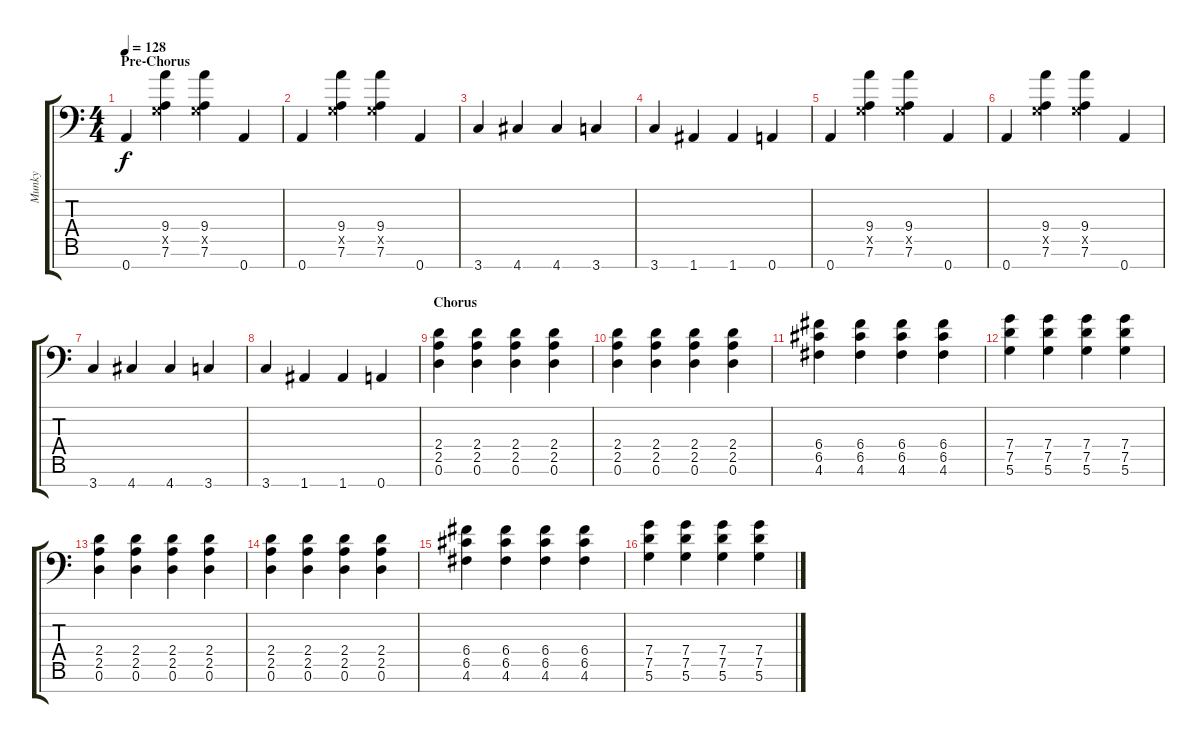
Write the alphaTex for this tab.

\track ("Munky" "Munky") {instrument distortionguitar}
\staff {score tabs}
\tuning (D4 A3 F3 C3 G2 D2 A1) {hide}
\ts (4 4)
\section ("" "Pre-Chorus")
\tempo 128
\clef f4
\ks c
0.7.4{dy f volume 14 balance 10} (9.4 0.5{x} 7.6).4 (9.4 0.5{x} 7.6).4 0.7.4 |
0.7.4 (9.4 0.5{x} 7.6).4 (9.4 0.5{x} 7.6).4 0.7.4 |
3.7.4 4.7.4 4.7.4 3.7.4 |
3.7.4 1.7.4 1.7.4 0.7.4 |
0.7.4 (9.4 0.5{x} 7.6).4 (9.4 0.5{x} 7.6).4 0.7.4 |
0.7.4 (9.4 0.5{x} 7.6).4 (9.4 0.5{x} 7.6).4 0.7.4 |
3.7.4 4.7.4 4.7.4 3.7.4 |
3.7.4 1.7.4 1.7.4 0.7.4 |
\section ("" "Chorus")
(2.4 2.5 0.6).4{volume 12} (2.4 2.5 0.6).4 (2.4 2.5 0.6).4 (2.4 2.5 0.6).4 |
(2.4 2.5 0.6).4 (2.4 2.5 0.6).4 (2.4 2.5 0.6).4 (2.4 2.5 0.6).4 |
(6.4 6.5 4.6).4 (6.4 6.5 4.6).4 (6.4 6.5 4.6).4 (6.4 6.5 4.6).4 |
(7.4 7.5 5.6).4 (7.4 7.5 5.6).4 (7.4 7.5 5.6).4 (7.4 7.5 5.6).4 |
(2.4 2.5 0.6).4 (2.4 2.5 0.6).4 (2.4 2.5 0.6).4 (2.4 2.5 0.6).4 |
(2.4 2.5 0.6).4 (2.4 2.5 0.6).4 (2.4 2.5 0.6).4 (2.4 2.5 0.6).4 |
(6.4 6.5 4.6).4 (6.4 6.5 4.6).4 (6.4 6.5 4.6).4 (6.4 6.5 4.6).4 |
(7.4 7.5 5.6).4 (7.4 7.5 5.6).4 (7.4 7.5 5.6).4 (7.4 7.5 5.6).4
